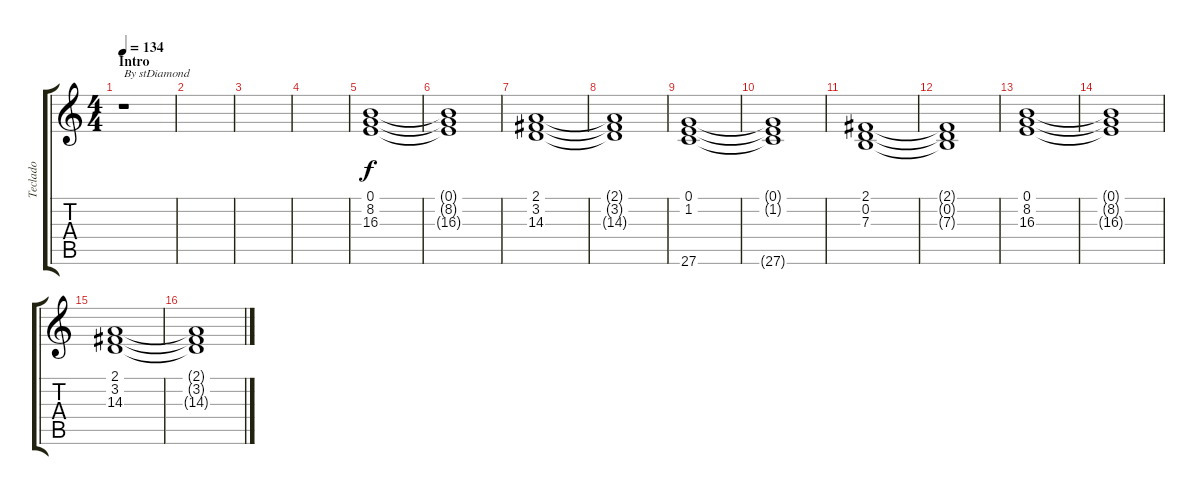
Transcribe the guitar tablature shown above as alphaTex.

\track ("Teclado" "Teclado") {instrument stringensemble1}
\staff {score tabs}
\tuning (E4 B3 G3 D3 A2 E2) {hide}
\ts (4 4)
\section ("" "Intro")
\tempo 134
\clef g2
\ks c
r.1{txt "By stDiamond" dy f instrument stringensemble1} |
|
|
|
(0.1 8.2 16.3).1 |
(0.1{t} 8.2{t} 16.3{t}).1 |
(2.1 3.2 14.3).1 |
(2.1{t} 3.2{t} 14.3{t}).1 |
(0.1 1.2 27.6).1 |
(0.1{t} 1.2{t} 27.6{t}).1 |
(2.1 0.2 7.3).1 |
(2.1{t} 0.2{t} 7.3{t}).1 |
(0.1 8.2 16.3).1 |
(0.1{t} 8.2{t} 16.3{t}).1 |
(2.1 3.2 14.3).1 |
(2.1{t} 3.2{t} 14.3{t}).1
